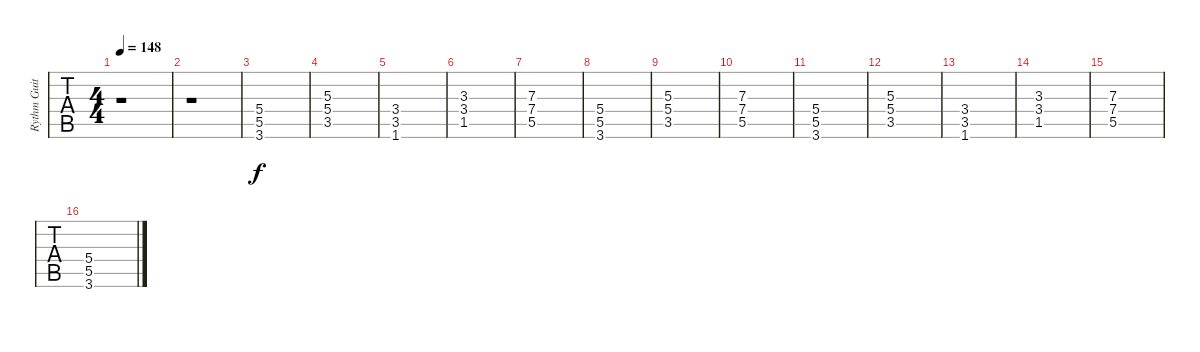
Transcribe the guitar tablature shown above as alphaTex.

\track ("Rythm Guitar" "Rythm Guit") {instrument overdrivenguitar}
\staff {tabs}
\tuning (E4 B3 G3 D3 A2 E2) {hide}
\ts (4 4)
\tempo 148
\clef g2
\ks c
r.1{dy f} |
r.1 |
(5.4 5.5 3.6).1 |
(5.3 5.4 3.5).1 |
(3.4 3.5 1.6).1 |
(3.3 3.4 1.5).1 |
(7.3 7.4 5.5).1 |
(5.4 5.5 3.6).1 |
(5.3 5.4 3.5).1 |
(7.3 7.4 5.5).1 |
(5.4 5.5 3.6).1 |
(5.3 5.4 3.5).1 |
(3.4 3.5 1.6).1 |
(3.3 3.4 1.5).1 |
(7.3 7.4 5.5).1 |
(5.4 5.5 3.6).1
